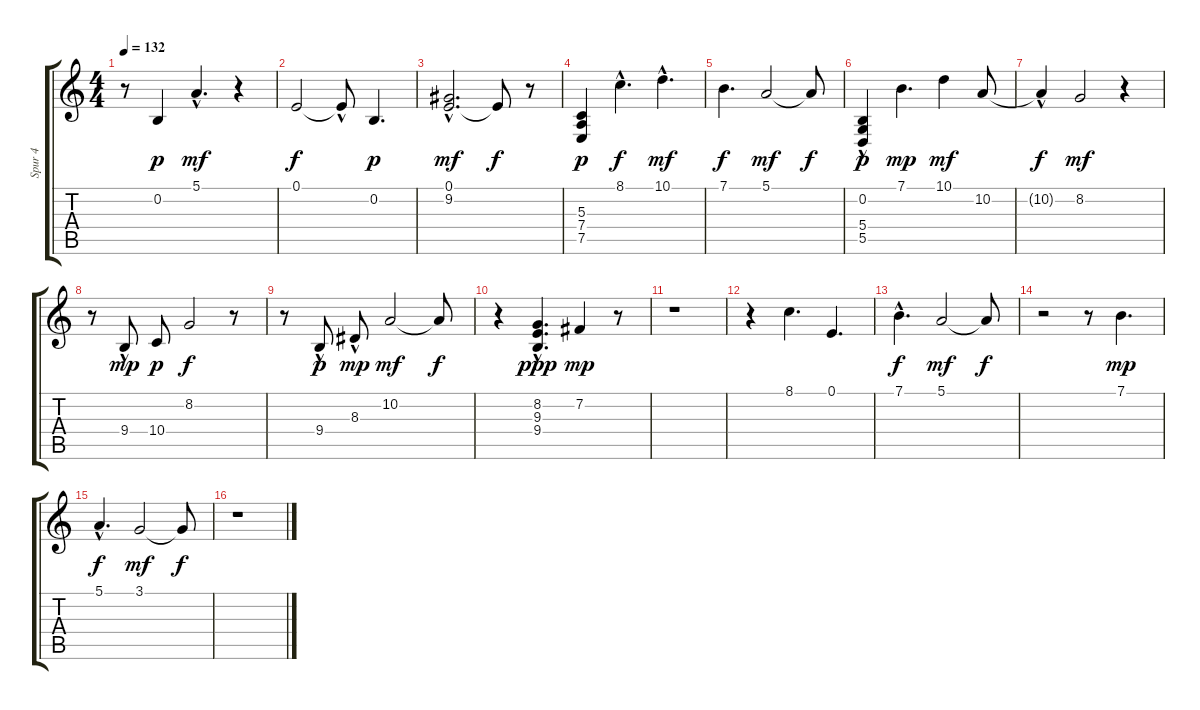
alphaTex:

\track ("Spur 4" "Spur 4") {instrument acousticgrandpiano}
\staff {score tabs}
\tuning (E4 B3 G3 D3 A2 E2) {hide}
\ts (4 4)
\tempo 132
\clef g2
\ks c
r.8{dy f} 0.2.4{dy p} 5.1{hac}.4{d dy mf} r.4 |
0.1.2{dy f} 0.1{hac t}.8 0.2.4{d dy p} |
(0.1{hac} 9.2{hac}).2{d dy mf} 0.1{t}.8{dy f} r.8 |
(5.3 7.4 7.5).4{dy p} 8.1{hac}.4{d dy f} 10.1{hac}.4{d dy mf} |
7.1.4{d dy f} 5.1.2{dy mf} 5.1{t}.8{dy f} |
(0.2{hac} 5.4 5.5).4{dy p} 7.1.4{d dy mp} 10.1.4{dy mf} 10.2.8 |
10.2{hac t}.4{dy f} 8.2.2{dy mf} r.4 |
r.8 9.4{hac}.8{dy mp} 10.4.8{dy p} 8.2.2{dy f} r.8 |
r.8 9.4{hac}.8{dy p} 8.3{hac}.8{dy mp} 10.2.2{dy mf} 10.2{t}.8{dy f} |
r.4 (8.2 9.3{hac} 9.4).4{d dy ppp} 7.2.4{dy mp} r.8 |
r.1 |
r.4 8.1.4{d} 0.1.4{d} |
7.1{hac}.4{d dy f} 5.1.2{dy mf} 5.1{t}.8{dy f} |
r.2 r.8 7.1.4{d dy mp} |
5.1{hac}.4{d dy f} 3.1.2{dy mf} 3.1{t}.8{dy f} |
r.1
